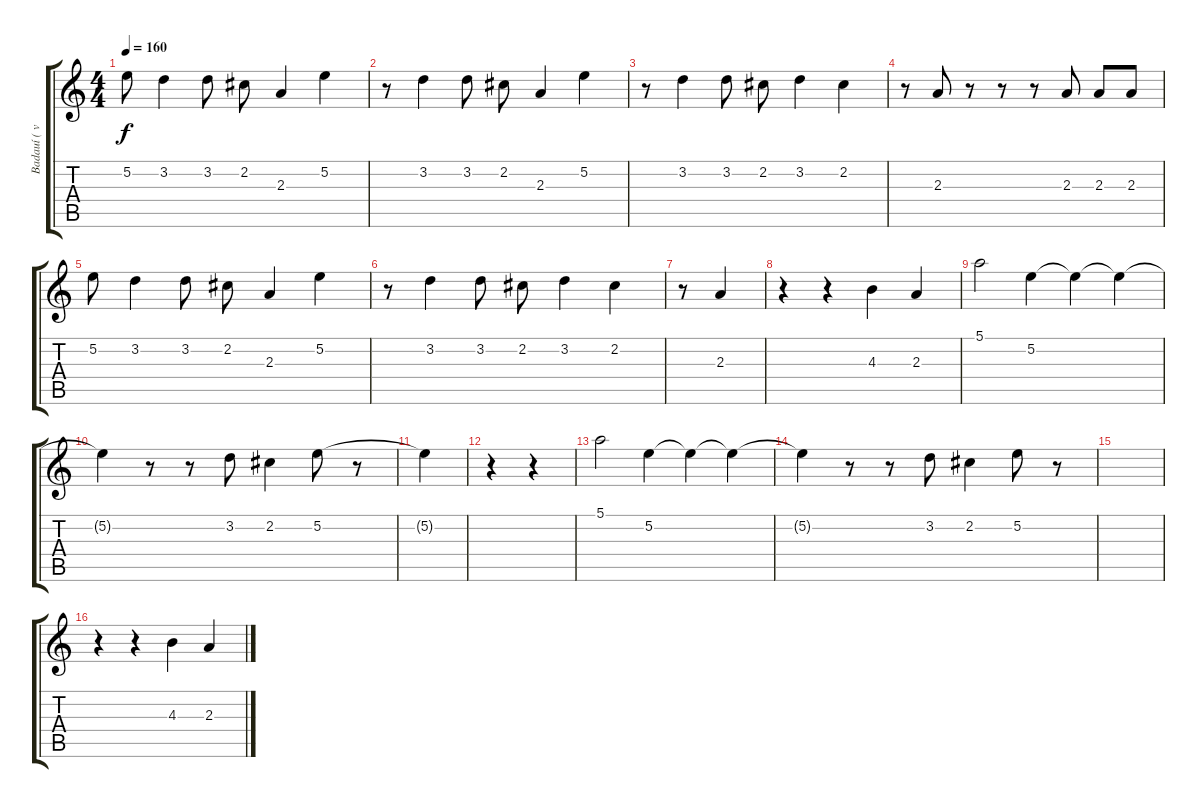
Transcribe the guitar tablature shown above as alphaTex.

\track ("Badauí ( vocal )" "Badauí ( v") {instrument acousticguitarnylon}
\staff {score tabs}
\tuning (E4 B3 G3 D3 A2 E2) {hide}
\ts (4 4)
\tempo 160
\clef g2
\ks c
5.2.8{dy f} 3.2.4 3.2.8 2.2.8 2.3.4 5.2.4 |
r.8 3.2.4 3.2.8 2.2.8 2.3.4 5.2.4 |
r.8 3.2.4 3.2.8 2.2.8 3.2.4 2.2.4 |
r.8 2.3.8 r.8 r.8 r.8 2.3.8 2.3.8 2.3.8 |
5.2.8 3.2.4 3.2.8 2.2.8 2.3.4 5.2.4 |
r.8 3.2.4 3.2.8 2.2.8 3.2.4 2.2.4 |
r.8 2.3.4 |
r.4 r.4 4.3.4 2.3.4 |
5.1.2 5.2.4 5.2{t}.4 5.2{t}.4 |
5.2{t}.4 r.8 r.8 3.2.8 2.2.4 5.2.8 r.8 |
5.2{t}.4 |
r.4 r.4 |
5.1.2 5.2.4 5.2{t}.4 5.2{t}.4 |
5.2{t}.4 r.8 r.8 3.2.8 2.2.4 5.2.8 r.8 |
|
r.4 r.4 4.3.4 2.3.4
